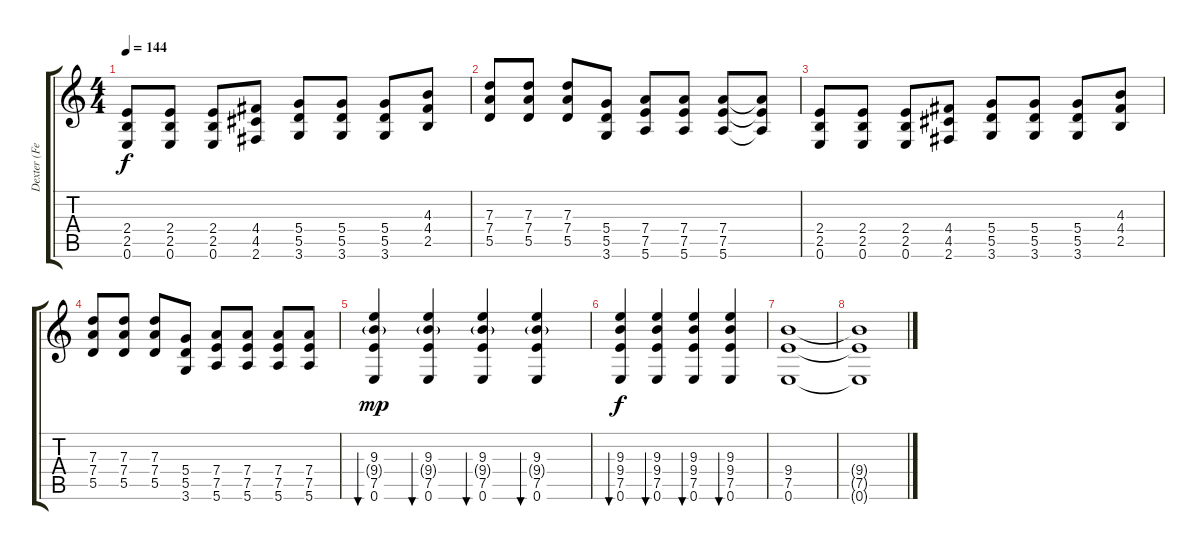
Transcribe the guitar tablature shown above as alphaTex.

\track ("Dexter (Fender guitar)" "Dexter (Fe") {instrument distortionguitar}
\staff {score tabs}
\tuning (E4 B3 G3 D3 A2 E2) {hide}
\ts (4 4)
\tempo 144
\clef g2
\ks c
(2.4 2.5 0.6).8{dy f volume 14 instrument distortionguitar} (2.4 2.5 0.6).8 (2.4 2.5 0.6).8 (4.4 4.5 2.6).8 (5.4 5.5 3.6).8 (5.4 5.5 3.6).8 (5.4 5.5 3.6).8 (4.3 4.4 2.5).8 |
(7.3 7.4 5.5).8 (7.3 7.4 5.5).8 (7.3 7.4 5.5).8 (5.4 5.5 3.6).8 (7.4 7.5 5.6).8 (7.4 7.5 5.6).8 (7.4 7.5 5.6).8 (7.4{t} 7.5{t} 5.6{t}).8 |
(2.4 2.5 0.6).8{volume 14 instrument distortionguitar} (2.4 2.5 0.6).8 (2.4 2.5 0.6).8 (4.4 4.5 2.6).8 (5.4 5.5 3.6).8 (5.4 5.5 3.6).8 (5.4 5.5 3.6).8 (4.3 4.4 2.5).8 |
(7.3 7.4 5.5).8 (7.3 7.4 5.5).8 (7.3 7.4 5.5).8 (5.4 5.5 3.6).8 (7.4 7.5 5.6).8 (7.4 7.5 5.6).8 (7.4 7.5 5.6).8 (7.4 7.5 5.6).8 |
(9.3 9.4{g} 7.5 0.6).4{bu 120 dy mp volume 12} (9.3 9.4{g} 7.5 0.6).4{bu 120} (9.3 9.4{g} 7.5 0.6).4{bu 120} (9.3 9.4{g} 7.5 0.6).4{bu 120} |
(9.3 9.4 7.5 0.6).4{bu 120 dy f} (9.3 9.4 7.5 0.6).4{bu 120} (9.3 9.4 7.5 0.6).4{bu 120} (9.3 9.4 7.5 0.6).4{bu 120} |
(9.4 7.5 0.6).1{volume 0} |
(9.4{t} 7.5{t} 0.6{t}).1
